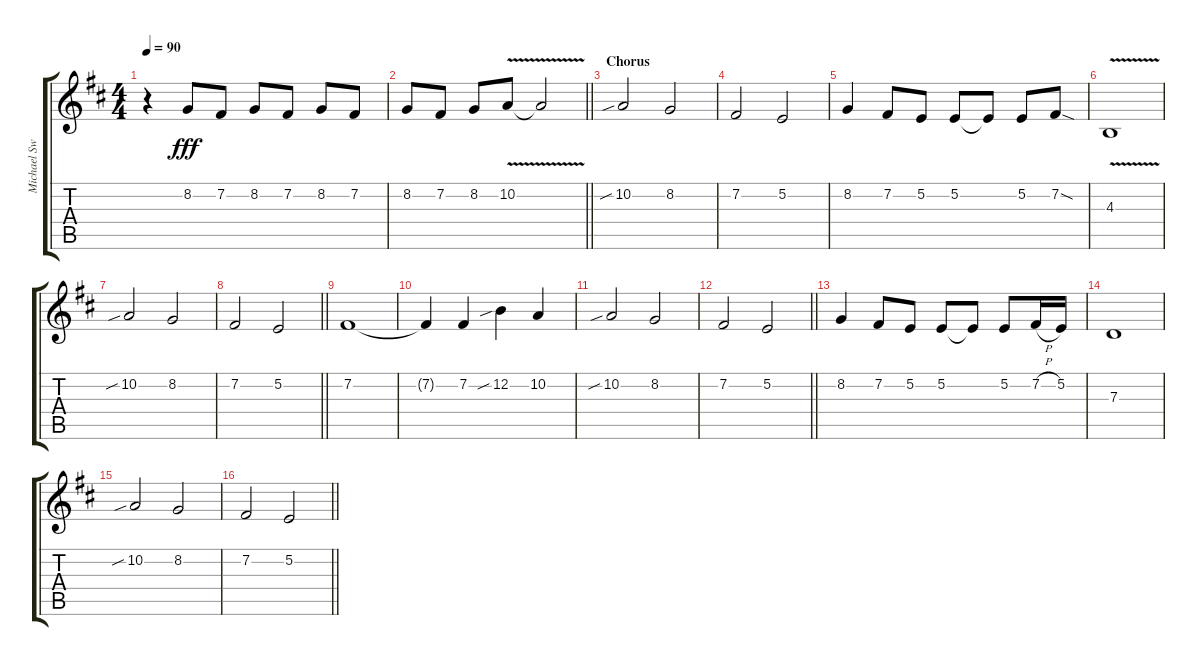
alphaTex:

\track ("Michael Sweet [Voice]" "Michael Sw") {instrument altosax}
\staff {score tabs}
\tuning (E4 B3 G3 D3 A2 E2) {hide}
\ts (4 4)
\tempo 90
\clef g2
\ks d
r.4{dy mf} 8.2.8{dy fff} 7.2.8 8.2.8 7.2.8 8.2.8 7.2.8 |
\barLineRight lightlight
8.2.8 7.2.8 8.2.8 10.2{v}.8 10.2{v t}.2 |
\section ("" "Chorus")
10.2{sib}.2 8.2.2 |
7.2.2 5.2.2 |
8.2.4 7.2.8 5.2.8 5.2.8 5.2{t}.8 5.2.8 7.2{sod}.8 |
4.3{v}.1 |
10.2{sib}.2 8.2.2 |
\barLineRight lightlight
7.2.2 5.2.2 |
7.2.1 |
7.2{t}.4 7.2.4 12.2{sib}.4 10.2.4 |
10.2{sib}.2 8.2.2 |
\barLineRight lightlight
7.2.2 5.2.2 |
8.2.4 7.2.8 5.2.8 5.2.8 5.2{t}.8 5.2.8 7.2{h}.16 5.2.16 |
7.3.1 |
10.2{sib}.2 8.2.2 |
\barLineRight lightlight
7.2.2 5.2.2
